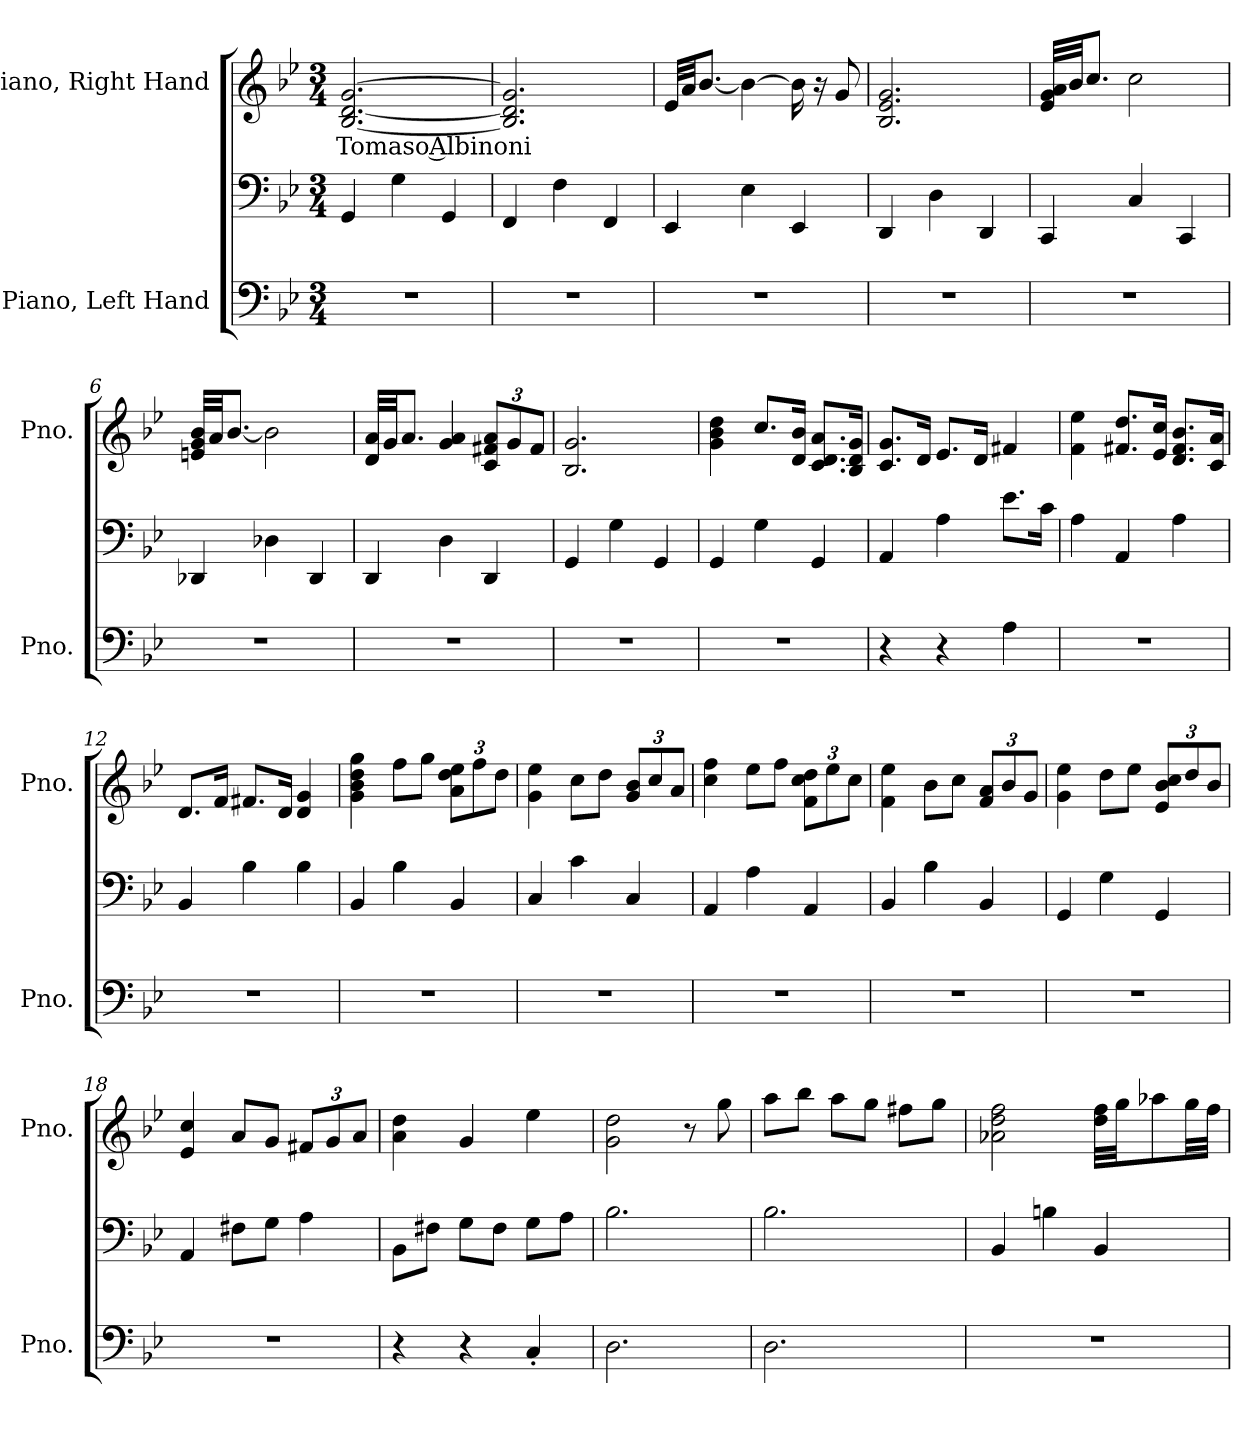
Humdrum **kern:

**kern	**kern	**kern	**text
*part2	*part2	*part1	*part1
*staff3	*staff2	*staff1	*staff1
*I"Piano, Left Hand	*	*I"Piano, Right Hand	*
*I'Pno.	*	*I'Pno.	*
*clefF4	*clefF4	*clefG2	*
*k[b-e-]	*k[b-e-]	*k[b-e-]	*
*M3/4	*M3/4	*M3/4	*
*MM100	*MM100	*MM100	*
=1	=1	=1	=1
!	!	!	!LO:LY:b
2.r	4GG/	[2.B-/ [2.d/ [2.g/	Tomaso Albinoni
.	4G\	.	.
.	4GG/	.	.
=2	=2	=2	=2
2.r	4FF/	2.B-/] 2.d/] 2.g/]	.
.	4F\	.	.
.	4FF/	.	.
=3	=3	=3	=3
2.r	4EE-/	32e-/LLL	.
.	.	32a/JJ	.
.	.	[8.b-/J	.
.	4E-\	4b-\_	.
.	4EE-/	16b-\]	.
.	.	16r	.
.	.	8g/	.
=4	=4	=4	=4
2.r	4DD/	2.B-/ 2.e-/ 2.g/	.
.	4D\	.	.
.	4DD/	.	.
=5	=5	=5	=5
2.r	4CC/	32e-/ 32g/ 32a/LLL	.
.	.	32b-/JJ	.
.	.	8.cc/J	.
.	4C/	2cc\	.
.	4CC/	.	.
!!LO:LB:g=z
=6	=6	=6	=6
2.r	4DD-X/	32en/ 32g/ 32b-/LLL	.
.	.	32a/JJ	.
.	.	[8.b-/J	.
.	4D-X\	2b-\]	.
.	4DD-/	.	.
=7	=7	=7	=7
2.r	4DD/	32d/ 32a/LLL	.
.	.	32g/JJ	.
.	.	8.a/J	.
.	4D\	4g/ 4a/	.
*	*	*Xbrackettup	*
.	4DD/	12c/ 12f#X/ 12a/L	.
.	.	12g/	.
.	.	12f#/J	.
=8	=8	=8	=8
2.r	4GG/	2.B-/ 2.g/	.
.	4G\	.	.
.	4GG/	.	.
=9	=9	=9	=9
2.r	4GG/	4g\ 4b-\ 4dd\	.
.	4G\	8.cc/L	.
.	.	16d/ 16b-/Jk	.
.	4GG/	8.c/ 8.d/ 8.a/L	.
.	.	16B-/ 16d/ 16g/Jk	.
=10	=10	=10	=10
4r	4AA/	8.c/ 8.g/L	.
.	.	16d/Jk	.
4r	4A\	8.e-/L	.
.	.	16d/Jk	.
4A\	8.e-\L	4f#X/	.
.	16c\Jk	.	.
!!LO:LB:g=z
=11	=11	=11	=11
2.r	4A\	4f\ 4ee-\	.
.	4AA/	8.f#X/ 8.dd/L	.
.	.	16e-/ 16cc/Jk	.
.	4A\	8.d/ 8.f#/ 8.b-/L	.
.	.	16c/ 16a/Jk	.
=12	=12	=12	=12
2.r	4BB-/	8.d/L	.
.	.	16f/Jk	.
.	4B-\	8.f#X/L	.
.	.	16d/Jk	.
.	4B-\	4d/ 4g/	.
=13	=13	=13	=13
2.r	4BB-/	4g\ 4b-\ 4dd\ 4gg\	.
.	4B-\	8ff\L	.
.	.	8gg\J	.
.	4BB-/	12a\ 12dd\ 12ee-\L	.
.	.	12ff\	.
.	.	12dd\J	.
=14	=14	=14	=14
2.r	4C/	4g\ 4ee-\	.
.	4c\	8cc\L	.
.	.	8dd\J	.
.	4C/	12g/ 12b-/L	.
.	.	12cc/	.
.	.	12a/J	.
=15	=15	=15	=15
2.r	4AA/	4cc\ 4ff\	.
.	4A\	8ee-\L	.
.	.	8ff\J	.
.	4AA/	12f\ 12cc\ 12dd\L	.
.	.	12ee-\	.
.	.	12cc\J	.
!!LO:LB:g=z
=16	=16	=16	=16
2.r	4BB-/	4f\ 4ee-\	.
.	4B-\	8b-\L	.
.	.	8cc\J	.
.	4BB-/	12f/ 12a/L	.
.	.	12b-/	.
.	.	12g/J	.
=17	=17	=17	=17
2.r	4GG/	4g\ 4ee-\	.
.	4G\	8dd\L	.
.	.	8ee-\J	.
.	4GG/	12e-/ 12b-/ 12cc/L	.
.	.	12dd/	.
.	.	12b-/J	.
=18	=18	=18	=18
2.r	4AA/	4e-/ 4cc/	.
.	8F#X\L	8a/L	.
.	8G\J	8g/J	.
.	4A\	12f#X/L	.
.	.	12g/	.
.	.	12a/J	.
=19	=19	=19	=19
4r	8BB-\L	4a\ 4dd\	.
.	8F#X\J	.	.
4r	8G\L	4g/	.
.	8F#\J	.	.
4C'/	8G\L	4ee-\	.
.	8A\J	.	.
=20	=20	=20	=20
2.D\	2.B-\	2g\ 2dd\	.
.	.	8r	.
.	.	8gg\	.
=21	=21	=21	=21
2.D\	2.B-\	8aa\L	.
.	.	8bb-\J	.
.	.	8aa\L	.
.	.	8gg\J	.
.	.	8ff#X\L	.
.	.	8gg\J	.
!!LO:PB:g=z
=22	=22	=22	=22
2.r	4BB-/	2a-X\ 2dd\ 2ff\	.
.	4Bn\	.	.
.	4BB-/	32dd\ 32ff\LLL	.
.	.	32gg\JJ	.
.	.	8aa-X\	.
.	.	32gg\LL	.
.	.	32ff\JJJ	.
=	=	=	=
*-	*-	*-	*-
